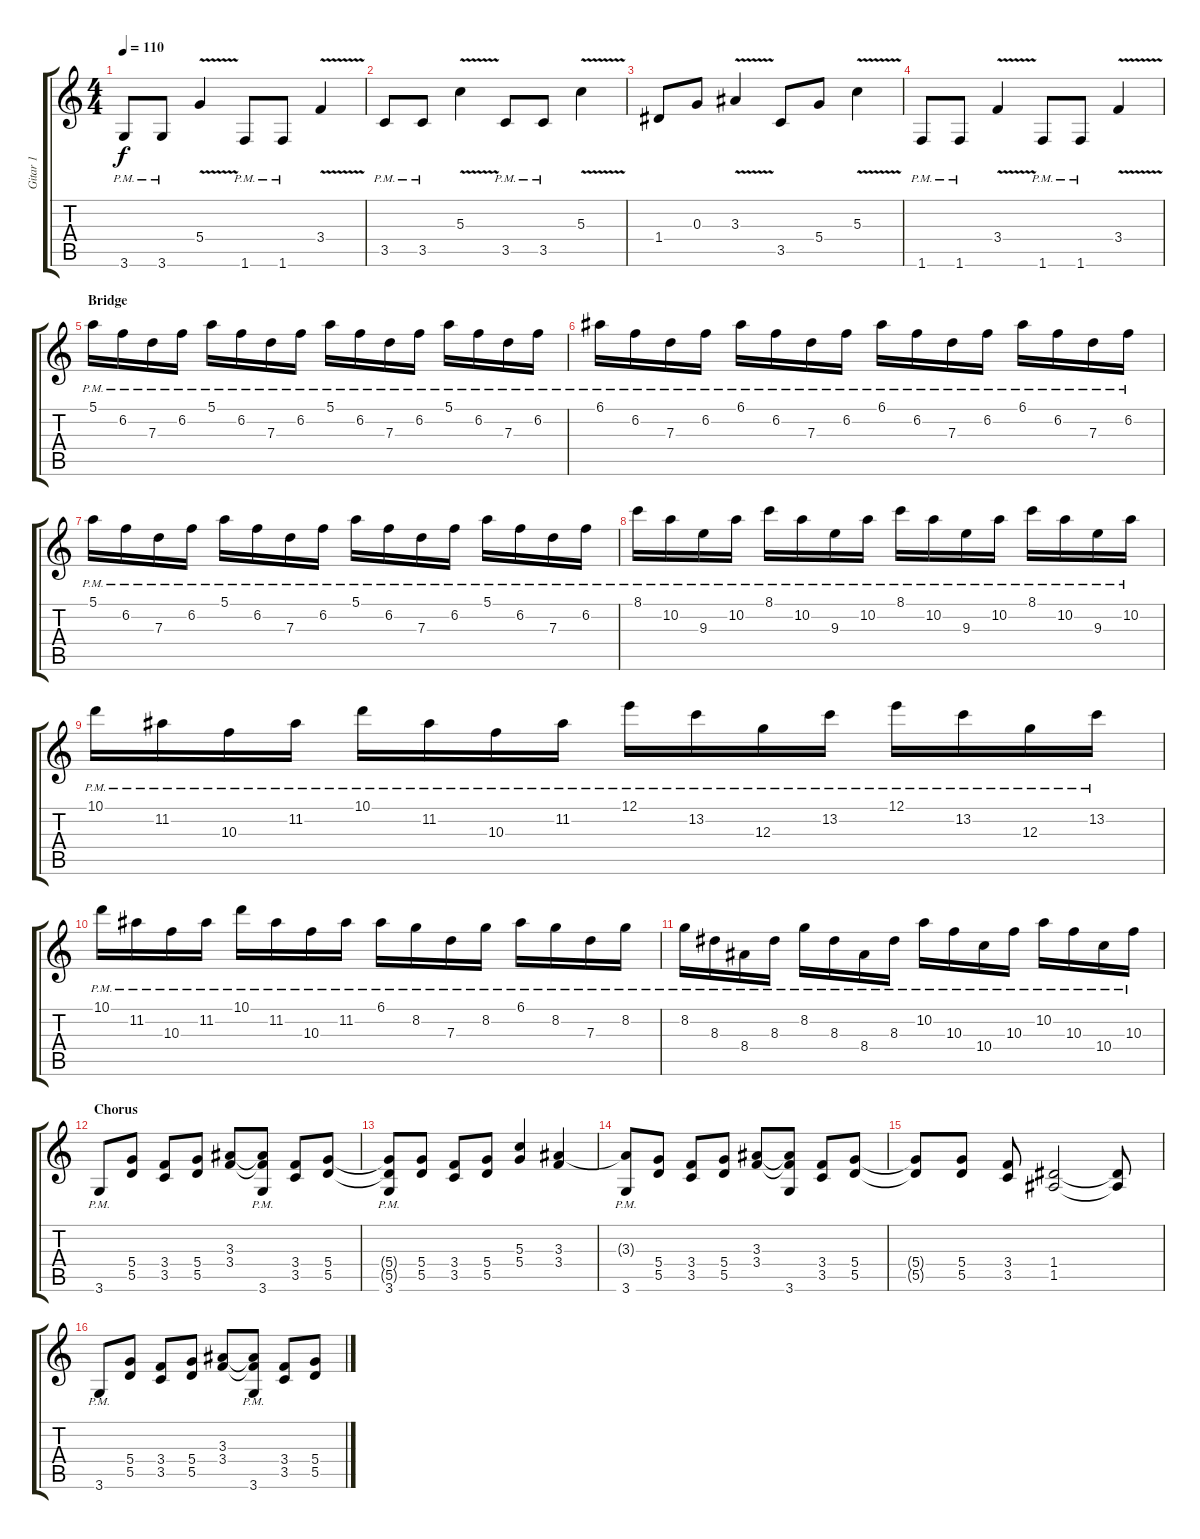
\track ("Gitar 1" "Gitar 1") {instrument overdrivenguitar}
\staff {score tabs}
\tuning (E4 B3 G3 D3 A2 E2) {hide}
\ts (4 4)
\tempo 110
\clef g2
\ks c
3.6{pm}.8{dy f} 3.6{pm}.8 5.4{v}.4 1.6{pm}.8 1.6{pm}.8 3.4{v}.4 |
3.5{pm}.8 3.5{pm}.8 5.3{v}.4 3.5{pm}.8 3.5{pm}.8 5.3{v}.4 |
1.4.8 0.3.8 3.3{v}.4 3.5.8 5.4.8 5.3{v}.4 |
1.6{pm}.8 1.6{pm}.8 3.4{v}.4 1.6{pm}.8 1.6{pm}.8 3.4{v}.4 |
\section ("" "Bridge")
5.1{pm}.16 6.2{pm}.16 7.3{pm}.16 6.2{pm}.16 5.1{pm}.16 6.2{pm}.16 7.3{pm}.16 6.2{pm}.16 5.1{pm}.16 6.2{pm}.16 7.3{pm}.16 6.2{pm}.16 5.1{pm}.16 6.2{pm}.16 7.3{pm}.16 6.2{pm}.16 |
6.1{pm}.16 6.2{pm}.16 7.3{pm}.16 6.2{pm}.16 6.1{pm}.16 6.2{pm}.16 7.3{pm}.16 6.2{pm}.16 6.1{pm}.16 6.2{pm}.16 7.3{pm}.16 6.2{pm}.16 6.1{pm}.16 6.2{pm}.16 7.3{pm}.16 6.2{pm}.16 |
5.1{pm}.16 6.2{pm}.16 7.3{pm}.16 6.2{pm}.16 5.1{pm}.16 6.2{pm}.16 7.3{pm}.16 6.2{pm}.16 5.1{pm}.16 6.2{pm}.16 7.3{pm}.16 6.2{pm}.16 5.1{pm}.16 6.2{pm}.16 7.3{pm}.16 6.2{pm}.16 |
8.1{pm}.16 10.2{pm}.16 9.3{pm}.16 10.2{pm}.16 8.1{pm}.16 10.2{pm}.16 9.3{pm}.16 10.2{pm}.16 8.1{pm}.16 10.2{pm}.16 9.3{pm}.16 10.2{pm}.16 8.1{pm}.16 10.2{pm}.16 9.3{pm}.16 10.2{pm}.16 |
10.1{pm}.16 11.2{pm}.16 10.3{pm}.16 11.2{pm}.16 10.1{pm}.16 11.2{pm}.16 10.3{pm}.16 11.2{pm}.16 12.1{pm}.16 13.2{pm}.16 12.3{pm}.16 13.2{pm}.16 12.1{pm}.16 13.2{pm}.16 12.3{pm}.16 13.2{pm}.16 |
10.1{pm}.16 11.2{pm}.16 10.3{pm}.16 11.2{pm}.16 10.1{pm}.16 11.2{pm}.16 10.3{pm}.16 11.2{pm}.16 6.1{pm}.16 8.2{pm}.16 7.3{pm}.16 8.2{pm}.16 6.1{pm}.16 8.2{pm}.16 7.3{pm}.16 8.2{pm}.16 |
8.2{pm}.16 8.3{pm}.16 8.4{pm}.16 8.3{pm}.16 8.2{pm}.16 8.3{pm}.16 8.4{pm}.16 8.3{pm}.16 10.2{pm}.16 10.3{pm}.16 10.4{pm}.16 10.3{pm}.16 10.2{pm}.16 10.3{pm}.16 10.4{pm}.16 10.3{pm}.16 |
\section ("" "Chorus")
3.6{pm}.8 (5.4 5.5).8 (3.4 3.5).8 (5.4 5.5).8 (3.3 3.4).8 (3.3{t} 3.4{t} 3.6{pm}).8 (3.4 3.5).8 (5.4 5.5).8 |
(5.4{t} 5.5{t} 3.6{pm}).8 (5.4 5.5).8 (3.4 3.5).8 (5.4 5.5).8 (5.3 5.4).4 (3.3 3.4).4 |
(3.3{t} 3.6{pm}).8 (5.4 5.5).8 (3.4 3.5).8 (5.4 5.5).8 (3.3 3.4).8 (3.3{t} 3.4{t} 3.6).8 (3.4 3.5).8 (5.4 5.5).8 |
(5.4{t} 5.5{t}).8 (5.4 5.5).8 (3.4 3.5).8 (1.4 1.5).2 (1.4{t} 1.5{t}).8 |
3.6{pm}.8 (5.4 5.5).8 (3.4 3.5).8 (5.4 5.5).8 (3.3 3.4).8 (3.3{t} 3.4{t} 3.6{pm}).8 (3.4 3.5).8 (5.4 5.5).8
